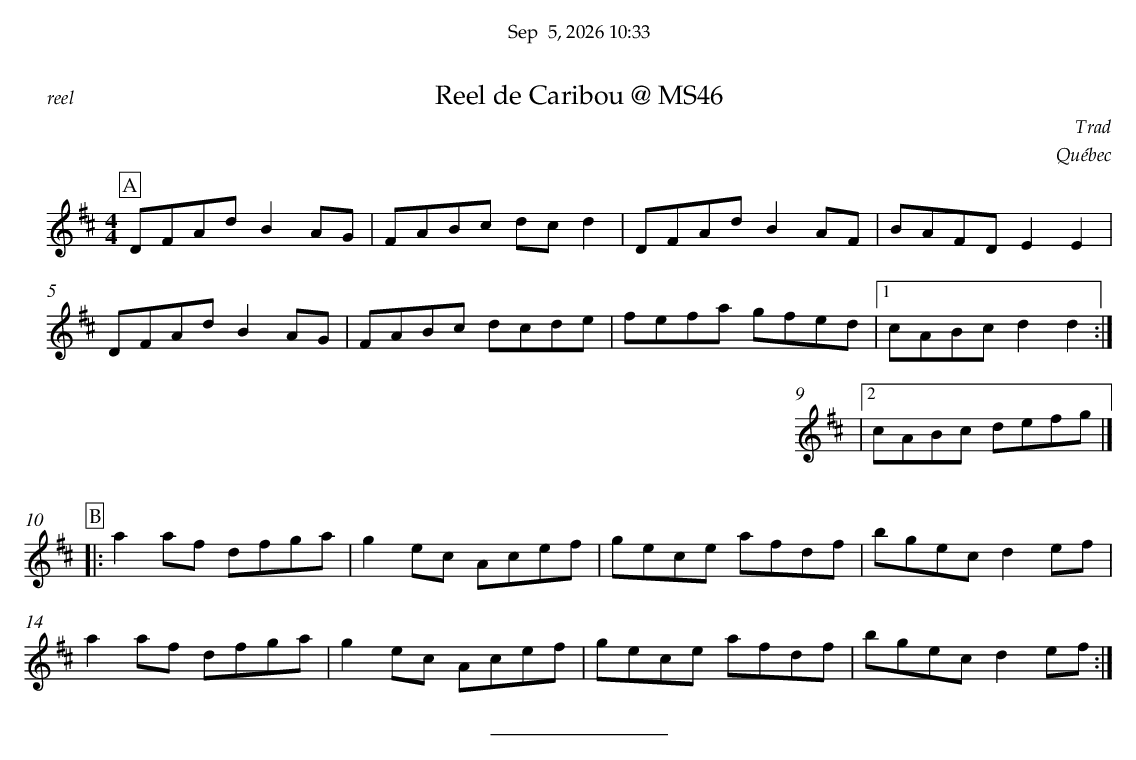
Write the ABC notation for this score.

X:1
T:Reel de Caribou @ MS46
C:Trad
O:Québec
M:4/4
L:1/8
K:Dmaj
P:A
DFAd B2AG | FABc dcd2 | DFAd B2AF | BAFD E2E2 |
DFAd B2AG | FABc dcde | fefa gfed |1 cABc d2d2 :|
|2 cABc defg |]
%%vskip 0.5cm
P:B
|:a2af dfga | g2ec Acef | gece afdf | bgec d2ef |
a2af dfga | g2ec Acef | gece afdf | bgec d2ef :|
